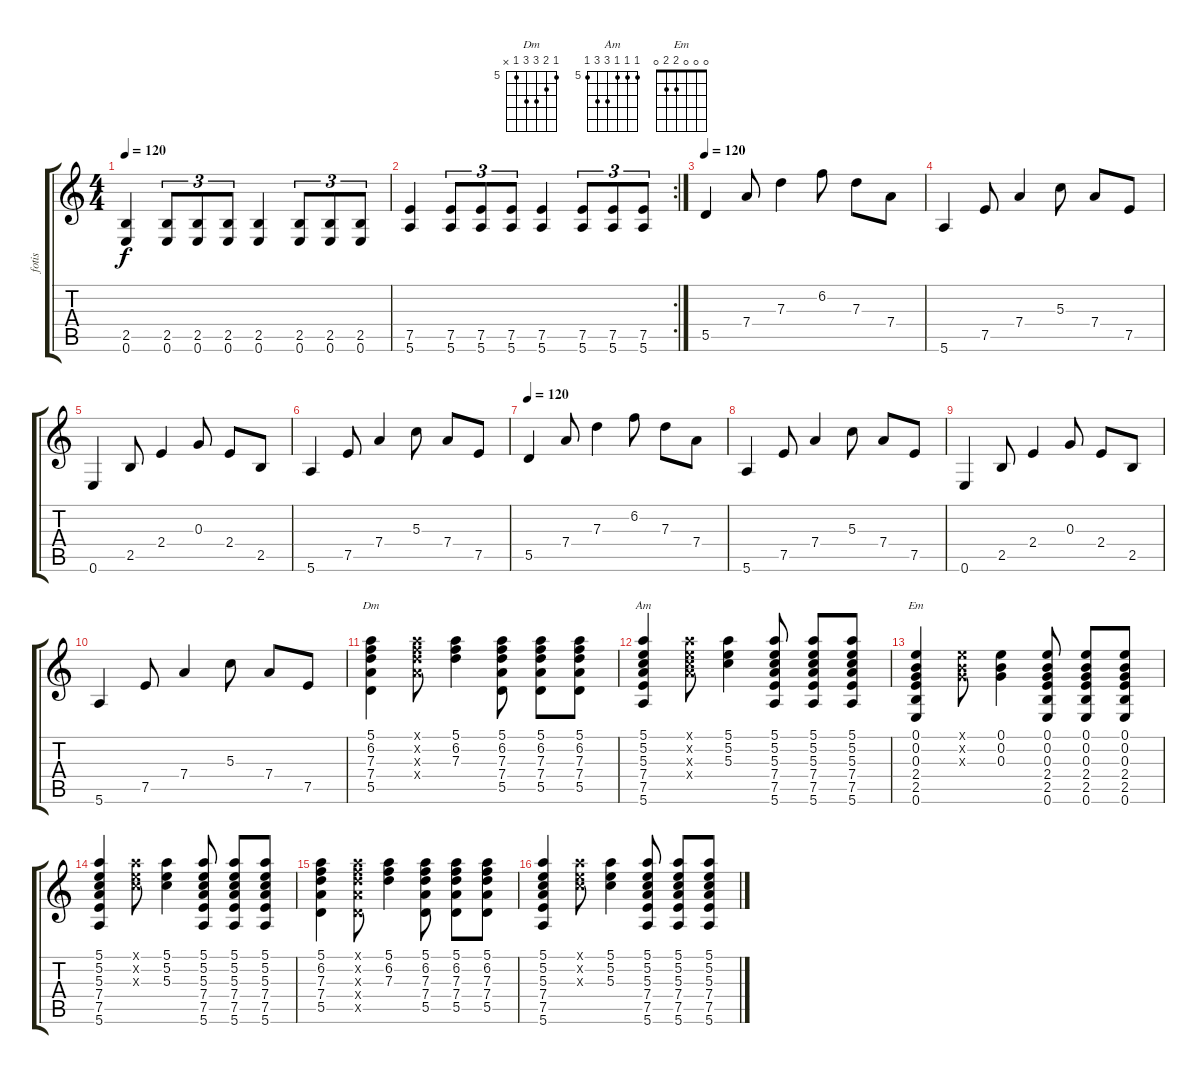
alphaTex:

\track ("fotis" "fotis") {instrument overdrivenguitar}
\staff {score tabs}
\tuning (E4 B3 G3 D3 A2 E2) {hide}
\chord ("Dm" 5 6 7 7 5 x) {firstfret 5}
\chord ("Am" 5 5 5 7 7 5) {firstfret 5}
\chord ("Em" 0 0 0 2 2 0)
\ts (4 4)
\tempo 120
\clef g2
\ks c
(2.5 0.6).4{dy f} (2.5 0.6).8{tu (3 2)} (2.5 0.6).8{tu (3 2)} (2.5 0.6).8{tu (3 2)} (2.5 0.6).4 (2.5 0.6).8{tu (3 2)} (2.5 0.6).8{tu (3 2)} (2.5 0.6).8{tu (3 2)} |
\rc 2
(7.5 5.6).4 (7.5 5.6).8{tu (3 2)} (7.5 5.6).8{tu (3 2)} (7.5 5.6).8{tu (3 2)} (7.5 5.6).4 (7.5 5.6).8{tu (3 2)} (7.5 5.6).8{tu (3 2)} (7.5 5.6).8{tu (3 2)} |
\tempo 120
5.5.4{instrument electricguitarclean} 7.4.8 7.3.4 6.2.8 7.3.8 7.4.8 |
5.6.4 7.5.8 7.4.4 5.3.8 7.4.8 7.5.8 |
0.6.4 2.5.8 2.4.4 0.3.8 2.4.8 2.5.8 |
5.6.4 7.5.8 7.4.4 5.3.8 7.4.8 7.5.8 |
\tempo 120
5.5.4{instrument electricguitarclean} 7.4.8 7.3.4 6.2.8 7.3.8 7.4.8 |
5.6.4 7.5.8 7.4.4 5.3.8 7.4.8 7.5.8 |
0.6.4 2.5.8 2.4.4 0.3.8 2.4.8 2.5.8 |
5.6.4 7.5.8 7.4.4 5.3.8 7.4.8 7.5.8 |
(5.1 6.2 7.3 7.4 5.5).4{ch "Dm"} (5.1{x} 6.2{x} 7.3{x} 7.4{x}).8 (5.1 6.2 7.3).4 (5.1 6.2 7.3 7.4 5.5).8 (5.1 6.2 7.3 7.4 5.5).8 (5.1 6.2 7.3 7.4 5.5).8 |
(5.1 5.2 5.3 7.4 7.5 5.6).4{ch "Am"} (5.1{x} 5.2{x} 5.3{x} 7.4{x}).8 (5.1 5.2 5.3).4 (5.1 5.2 5.3 7.4 7.5 5.6).8 (5.1 5.2 5.3 7.4 7.5 5.6).8 (5.1 5.2 5.3 7.4 7.5 5.6).8 |
(0.1 0.2 0.3 2.4 2.5 0.6).4{ch "Em"} (0.1{x} 0.2{x} 0.3{x}).8 (0.1 0.2 0.3).4 (0.1 0.2 0.3 2.4 2.5 0.6).8 (0.1 0.2 0.3 2.4 2.5 0.6).8 (0.1 0.2 0.3 2.4 2.5 0.6).8 |
(5.1 5.2 5.3 7.4 7.5 5.6).4 (5.1{x} 5.2{x} 5.3{x}).8 (5.1 5.2 5.3).4 (5.1 5.2 5.3 7.4 7.5 5.6).8 (5.1 5.2 5.3 7.4 7.5 5.6).8 (5.1 5.2 5.3 7.4 7.5 5.6).8 |
(5.1 6.2 7.3 7.4 5.5).4 (5.1{x} 6.2{x} 7.3{x} 7.4{x} 5.5{x}).8 (5.1 6.2 7.3).4 (5.1 6.2 7.3 7.4 5.5).8 (5.1 6.2 7.3 7.4 5.5).8 (5.1 6.2 7.3 7.4 5.5).8 |
(5.1 5.2 5.3 7.4 7.5 5.6).4 (5.1{x} 5.2{x} 5.3{x}).8 (5.1 5.2 5.3).4 (5.1 5.2 5.3 7.4 7.5 5.6).8 (5.1 5.2 5.3 7.4 7.5 5.6).8 (5.1 5.2 5.3 7.4 7.5 5.6).8
